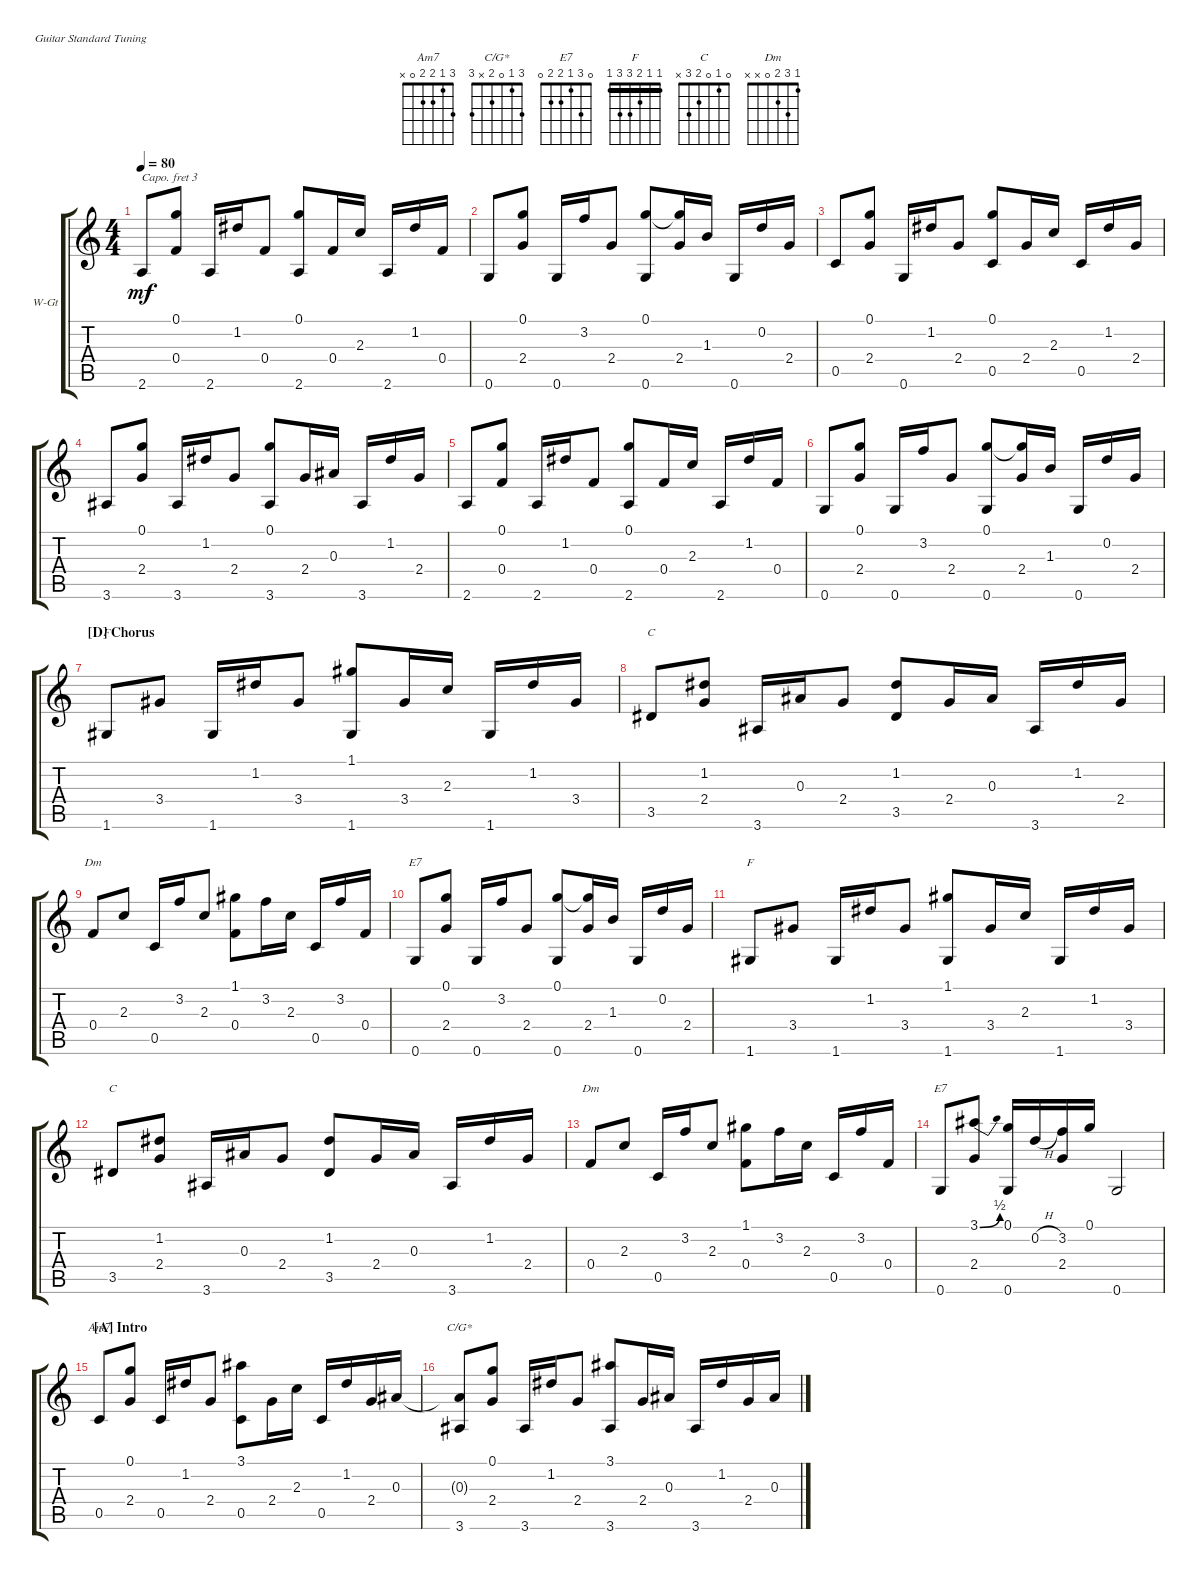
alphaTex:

\defaultSystemsLayout 4
\bracketExtendMode groupsimilarinstruments
\firstSystemTrackNameOrientation horizontal
\otherSystemsTrackNameOrientation horizontal
\track ("Western-Gitarre" "W-Gt") {instrument acousticguitarsteel}
\staff {score tabs}
\capo 3
\tuning (E4 B3 G3 D3 A2 E2)
\chord ("Am7" 3 1 2 2 0 x)
\chord ("C/G*" 3 1 0 2 x 3)
\chord ("E7" 0 3 1 2 2 0)
\chord ("F" 1 1 2 3 3 1) {barre (1 1)}
\chord ("C" 0 1 0 2 3 x)
\chord ("Dm" 1 3 2 0 x x)
\ts (4 4)
\tempo 80
\clef g2
\ks c
2.6.8{dy mf} (0.4 0.1).8 2.6.16 1.2.16 0.4.8 (0.1 2.6).8 0.4.16 2.3.16 2.6.16 1.2.16 0.4.16 |
0.6.8 (2.4 0.1).8 0.6.16 3.2.16 2.4.8 (0.6 0.1).8 (2.4 0.1{t}).16 1.3.16 0.6.16 0.2.16 2.4.16 |
0.5.8 (2.4 0.1).8 0.6.16 1.2.16 2.4.8 (0.5 0.1).8 2.4.16 2.3.16 0.5.16 1.2.16 2.4.16 |
3.6.8 (2.4 0.1).8 3.6.16 1.2.16 2.4.8 (0.1 3.6).8 2.4.16 0.3.16 3.6.16 1.2.16 2.4.16 |
2.6.8 (0.4 0.1).8 2.6.16 1.2.16 0.4.8 (0.1 2.6).8 0.4.16 2.3.16 2.6.16 1.2.16 0.4.16 |
0.6.8 (2.4 0.1).8 0.6.16 3.2.16 2.4.8 (0.6 0.1).8 (2.4 0.1{t}).16 1.3.16 0.6.16 0.2.16 2.4.16 |
\section ("D" "Chorus")
1.6.8{ch "F"} 3.4.8 1.6.16 1.2.16 3.4.8 (1.1 1.6).8 3.4.16 2.3.16 1.6.16 1.2.16 3.4.16 |
3.5.8{ch "C"} (2.4 1.2).8 3.6.16 0.3.16 2.4.8 (3.5 1.2).8 2.4.16 0.3.16 3.6.16 1.2.16 2.4.16 |
0.4.8{ch "Dm"} 2.3.8 0.5.16 3.2.16 2.3.8 (1.1 0.4).8 3.2.16 2.3.16 0.5.16 3.2.16 0.4.16 |
0.6.8{ch "E7"} (2.4 0.1).8 0.6.16 3.2.16 2.4.8 (0.6 0.1).8 (2.4 0.1{t}).16 1.3.16 0.6.16 0.2.16 2.4.16 |
1.6.8{ch "F"} 3.4.8 1.6.16 1.2.16 3.4.8 (1.1 1.6).8 3.4.16 2.3.16 1.6.16 1.2.16 3.4.16 |
3.5.8{ch "C"} (2.4 1.2).8 3.6.16 0.3.16 2.4.8 (3.5 1.2).8 2.4.16 0.3.16 3.6.16 1.2.16 2.4.16 |
0.4.8{ch "Dm"} 2.3.8 0.5.16 3.2.16 2.3.8 (1.1 0.4).8 3.2.16 2.3.16 0.5.16 3.2.16 0.4.16 |
0.6.8{ch "E7"} (2.4 3.1{be (bend 0 0 13.2 2)}).8 (0.6 0.1).16 0.2{h}.16 (2.4 3.2).16 0.1.16 0.6.2 |
\section ("A" "Intro")
0.5.8{ch "Am7"} (2.4 0.1).8 0.5.16 1.2.16 2.4.8 (0.5 3.1).8 2.4.16 2.3.16 0.5.16 1.2.16 2.4.16 0.3.16 |
(3.6 0.3{t}).8{ch "C/G*"} (2.4 0.1).8 3.6.16 1.2.16 2.4.8 (3.1 3.6).8 2.4.16 0.3.16 3.6.16 1.2.16 2.4.16 0.3{h}.16
